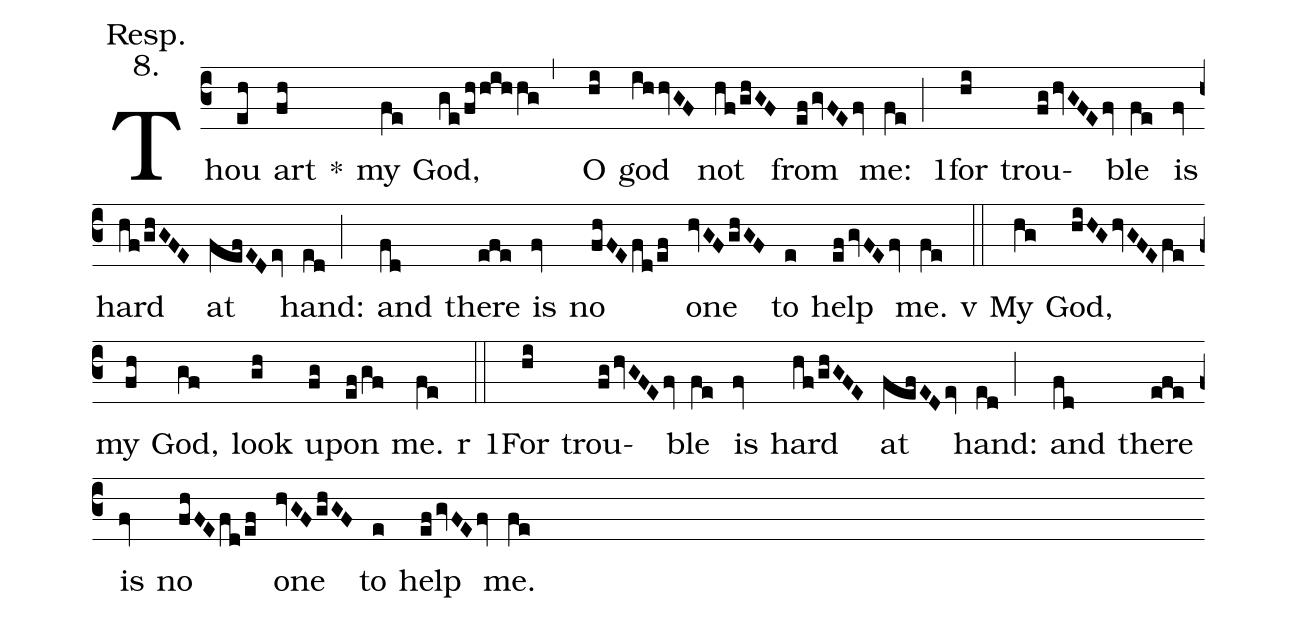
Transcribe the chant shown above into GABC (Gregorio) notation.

annotation: Resp.;
annotation: 8.;
%%
(c3) Thou(eh) art(fh) <sp>*</sp>() my(fe) God,(ge/fhhihhg,) O(hi) god(ihhvGF) not(hf/ghGF) from(efgvFEfv) me:(fe;) <sp>1</sp>for(hi) trou(fghvGFEfv)ble(fe) is(fv) hard(hf/ghGFE) at(fefEDev) hand:(ed;) and(fd) there(efe) is(fv) no(fhFEfd/ef) one(hvGFghGF) to(e) help(efgvFEfv) me.(fe)

<sp>v</sp>(::) My(hg) God,(hiHGhvGFEfe) my(fh) God,(gf) look(gh) u(fg)pon(ef/gf) me.(fe)

<sp>r</sp>(::) <sp>1</sp>For(hi) trou(fghvGFEfv)ble(fe) is(fv) hard(hf/ghGFE) at(fefEDev) hand:(ed;) and(fd) there(efe) is(fv) no(fhFEfd/ef) one(hvGFghGF) to(e) help(efgvFEfv) me.(fe)
